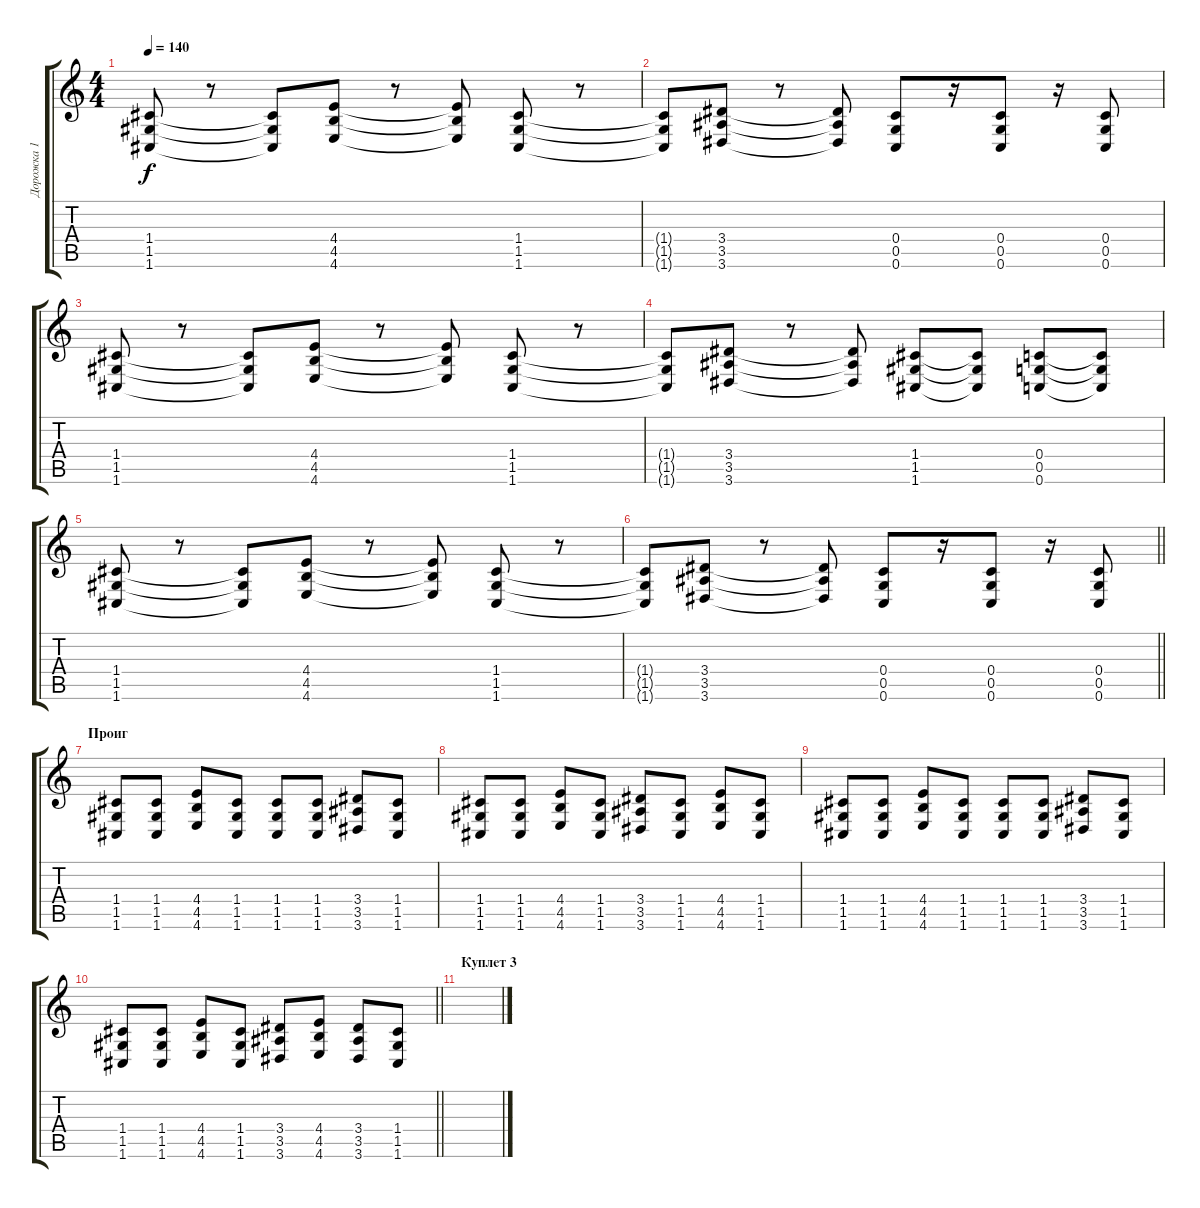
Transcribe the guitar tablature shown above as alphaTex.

\track ("Дорожка 1" "Дорожка 1") {instrument distortionguitar}
\staff {score tabs}
\tuning (D4 A3 F3 C3 G2 C2) {hide}
\ts (4 4)
\tempo 140
\clef g2
\ks c
(1.4 1.5 1.6).8{dy f} r.8 (1.4{t} 1.5{t} 1.6{t}).8 (4.4 4.5 4.6).8 r.8 (4.4{t} 4.5{t} 4.6{t}).8 (1.4 1.5 1.6).8 r.8 |
(1.4{t} 1.5{t} 1.6{t}).8 (3.4 3.5 3.6).8 r.8 (3.4{t} 3.5{t} 3.6{t}).8 (0.4 0.5 0.6).8 r.16 (0.4 0.5 0.6).8 r.16 (0.4 0.5 0.6).8 |
(1.4 1.5 1.6).8 r.8 (1.4{t} 1.5{t} 1.6{t}).8 (4.4 4.5 4.6).8 r.8 (4.4{t} 4.5{t} 4.6{t}).8 (1.4 1.5 1.6).8 r.8 |
(1.4{t} 1.5{t} 1.6{t}).8 (3.4 3.5 3.6).8 r.8 (3.4{t} 3.5{t} 3.6{t}).8 (1.4 1.5 1.6).8 (1.4{t} 1.5{t} 1.6{t}).8 (0.4 0.5 0.6).8 (0.4{t} 0.5{t} 0.6{t}).8 |
(1.4 1.5 1.6).8 r.8 (1.4{t} 1.5{t} 1.6{t}).8 (4.4 4.5 4.6).8 r.8 (4.4{t} 4.5{t} 4.6{t}).8 (1.4 1.5 1.6).8 r.8 |
\barLineRight lightlight
(1.4{t} 1.5{t} 1.6{t}).8 (3.4 3.5 3.6).8 r.8 (3.4{t} 3.5{t} 3.6{t}).8 (0.4 0.5 0.6).8 r.16 (0.4 0.5 0.6).8 r.16 (0.4 0.5 0.6).8 |
\section ("" "Проиг")
(1.4 1.5 1.6).8 (1.4 1.5 1.6).8 (4.4 4.5 4.6).8 (1.4 1.5 1.6).8 (1.4 1.5 1.6).8 (1.4 1.5 1.6).8 (3.4 3.5 3.6).8 (1.4 1.5 1.6).8 |
(1.4 1.5 1.6).8 (1.4 1.5 1.6).8 (4.4 4.5 4.6).8 (1.4 1.5 1.6).8 (3.4 3.5 3.6).8 (1.4 1.5 1.6).8 (4.4 4.5 4.6).8 (1.4 1.5 1.6).8 |
(1.4 1.5 1.6).8 (1.4 1.5 1.6).8 (4.4 4.5 4.6).8 (1.4 1.5 1.6).8 (1.4 1.5 1.6).8 (1.4 1.5 1.6).8 (3.4 3.5 3.6).8 (1.4 1.5 1.6).8 |
\barLineRight lightlight
(1.4 1.5 1.6).8 (1.4 1.5 1.6).8 (4.4 4.5 4.6).8 (1.4 1.5 1.6).8 (3.4 3.5 3.6).8 (4.4 4.5 4.6).8 (3.4 3.5 3.6).8 (1.4 1.5 1.6).8 |
\section ("" "Куплет 3")
